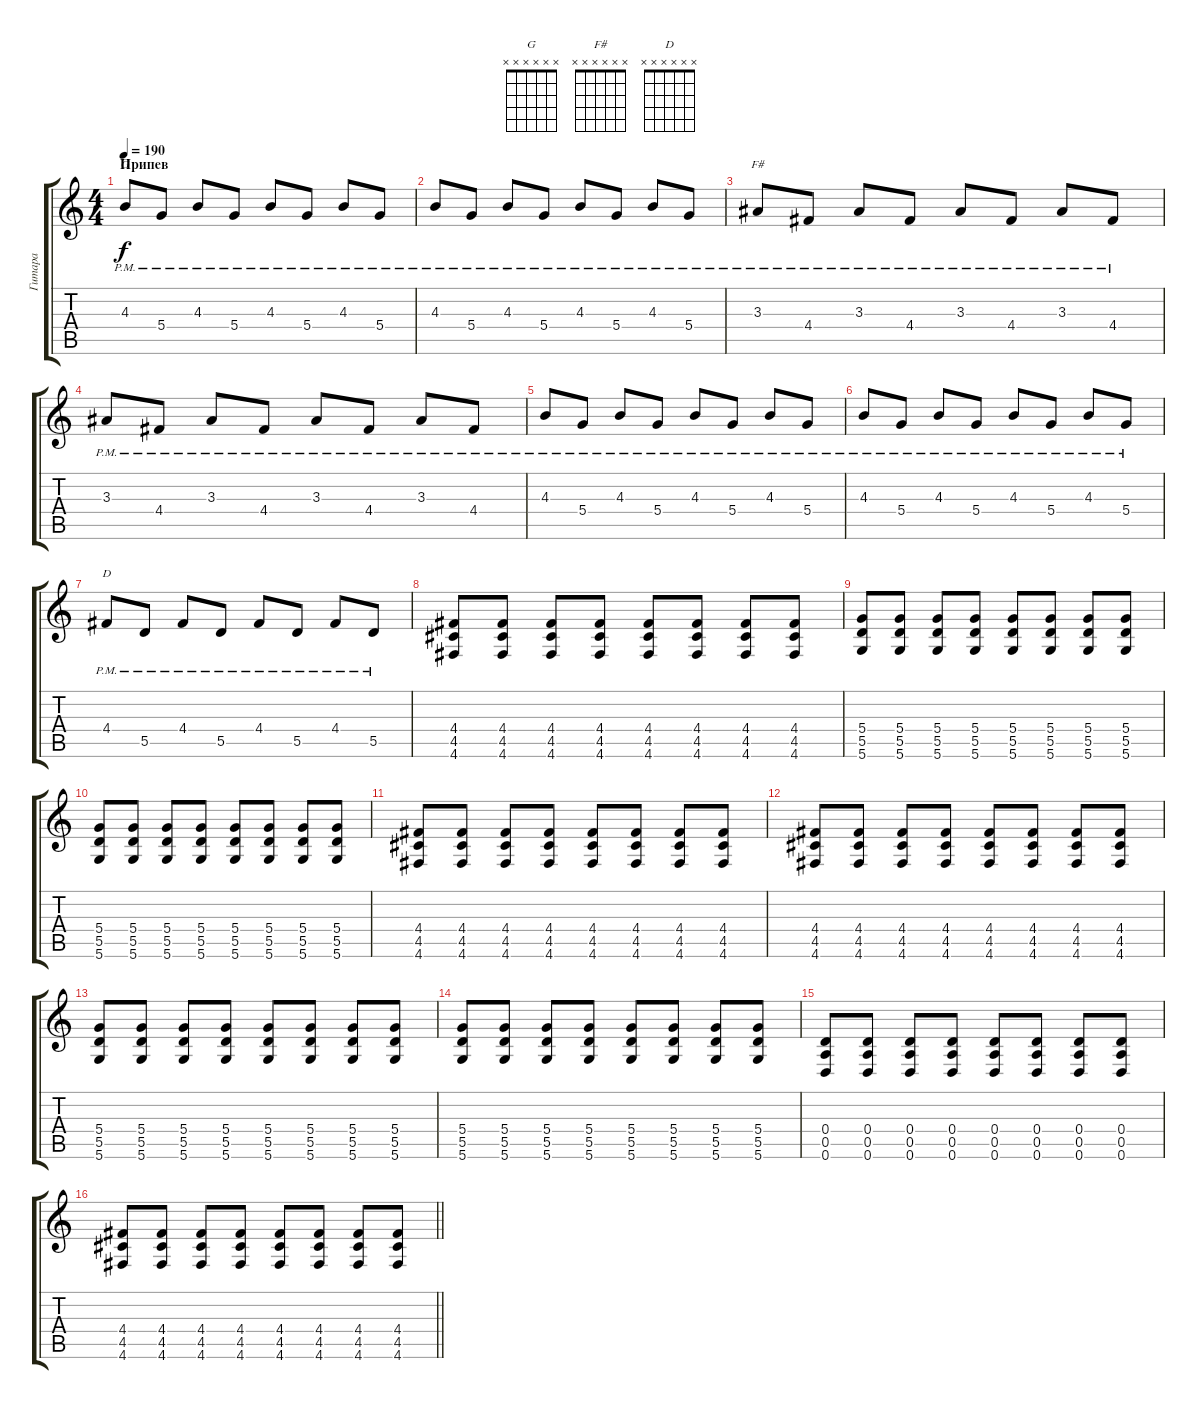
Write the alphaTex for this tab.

\track ("Гитара" "Гитара") {instrument overdrivenguitar}
\staff {score tabs}
\tuning (E4 B3 G3 D3 A2 D2) {hide}
\chord ("G" x x x x x x)
\chord ("F#" x x x x x x)
\chord ("D" x x x x x x)
\ts (4 4)
\section ("" "Припев")
\tempo 190
\clef g2
\ks c
4.3{pm}.8{ch "G" dy f} 5.4{pm}.8 4.3{pm}.8 5.4{pm}.8 4.3{pm}.8 5.4{pm}.8 4.3{pm}.8 5.4{pm}.8 |
4.3{pm}.8 5.4{pm}.8 4.3{pm}.8 5.4{pm}.8 4.3{pm}.8 5.4{pm}.8 4.3{pm}.8 5.4{pm}.8 |
3.3{pm}.8{ch "F#"} 4.4{pm}.8 3.3{pm}.8 4.4{pm}.8 3.3{pm}.8 4.4{pm}.8 3.3{pm}.8 4.4{pm}.8 |
3.3{pm}.8 4.4{pm}.8 3.3{pm}.8 4.4{pm}.8 3.3{pm}.8 4.4{pm}.8 3.3{pm}.8 4.4{pm}.8 |
4.3{pm}.8 5.4{pm}.8 4.3{pm}.8 5.4{pm}.8 4.3{pm}.8 5.4{pm}.8 4.3{pm}.8 5.4{pm}.8 |
4.3{pm}.8 5.4{pm}.8 4.3{pm}.8 5.4{pm}.8 4.3{pm}.8 5.4{pm}.8 4.3{pm}.8 5.4{pm}.8 |
4.4{pm}.8{ch "D"} 5.5{pm}.8 4.4{pm}.8 5.5{pm}.8 4.4{pm}.8 5.5{pm}.8 4.4{pm}.8 5.5{pm}.8 |
(4.4 4.5 4.6).8 (4.4 4.5 4.6).8 (4.4 4.5 4.6).8 (4.4 4.5 4.6).8 (4.4 4.5 4.6).8 (4.4 4.5 4.6).8 (4.4 4.5 4.6).8 (4.4 4.5 4.6).8 |
(5.4 5.5 5.6).8 (5.4 5.5 5.6).8 (5.4 5.5 5.6).8 (5.4 5.5 5.6).8 (5.4 5.5 5.6).8 (5.4 5.5 5.6).8 (5.4 5.5 5.6).8 (5.4 5.5 5.6).8 |
(5.4 5.5 5.6).8 (5.4 5.5 5.6).8 (5.4 5.5 5.6).8 (5.4 5.5 5.6).8 (5.4 5.5 5.6).8 (5.4 5.5 5.6).8 (5.4 5.5 5.6).8 (5.4 5.5 5.6).8 |
(4.4 4.5 4.6).8 (4.4 4.5 4.6).8 (4.4 4.5 4.6).8 (4.4 4.5 4.6).8 (4.4 4.5 4.6).8 (4.4 4.5 4.6).8 (4.4 4.5 4.6).8 (4.4 4.5 4.6).8 |
(4.4 4.5 4.6).8 (4.4 4.5 4.6).8 (4.4 4.5 4.6).8 (4.4 4.5 4.6).8 (4.4 4.5 4.6).8 (4.4 4.5 4.6).8 (4.4 4.5 4.6).8 (4.4 4.5 4.6).8 |
(5.4 5.5 5.6).8 (5.4 5.5 5.6).8 (5.4 5.5 5.6).8 (5.4 5.5 5.6).8 (5.4 5.5 5.6).8 (5.4 5.5 5.6).8 (5.4 5.5 5.6).8 (5.4 5.5 5.6).8 |
(5.4 5.5 5.6).8 (5.4 5.5 5.6).8 (5.4 5.5 5.6).8 (5.4 5.5 5.6).8 (5.4 5.5 5.6).8 (5.4 5.5 5.6).8 (5.4 5.5 5.6).8 (5.4 5.5 5.6).8 |
(0.4 0.5 0.6).8 (0.4 0.5 0.6).8 (0.4 0.5 0.6).8 (0.4 0.5 0.6).8 (0.4 0.5 0.6).8 (0.4 0.5 0.6).8 (0.4 0.5 0.6).8 (0.4 0.5 0.6).8 |
\barLineRight lightlight
(4.4 4.5 4.6).8 (4.4 4.5 4.6).8 (4.4 4.5 4.6).8 (4.4 4.5 4.6).8 (4.4 4.5 4.6).8 (4.4 4.5 4.6).8 (4.4 4.5 4.6).8 (4.4 4.5 4.6).8
